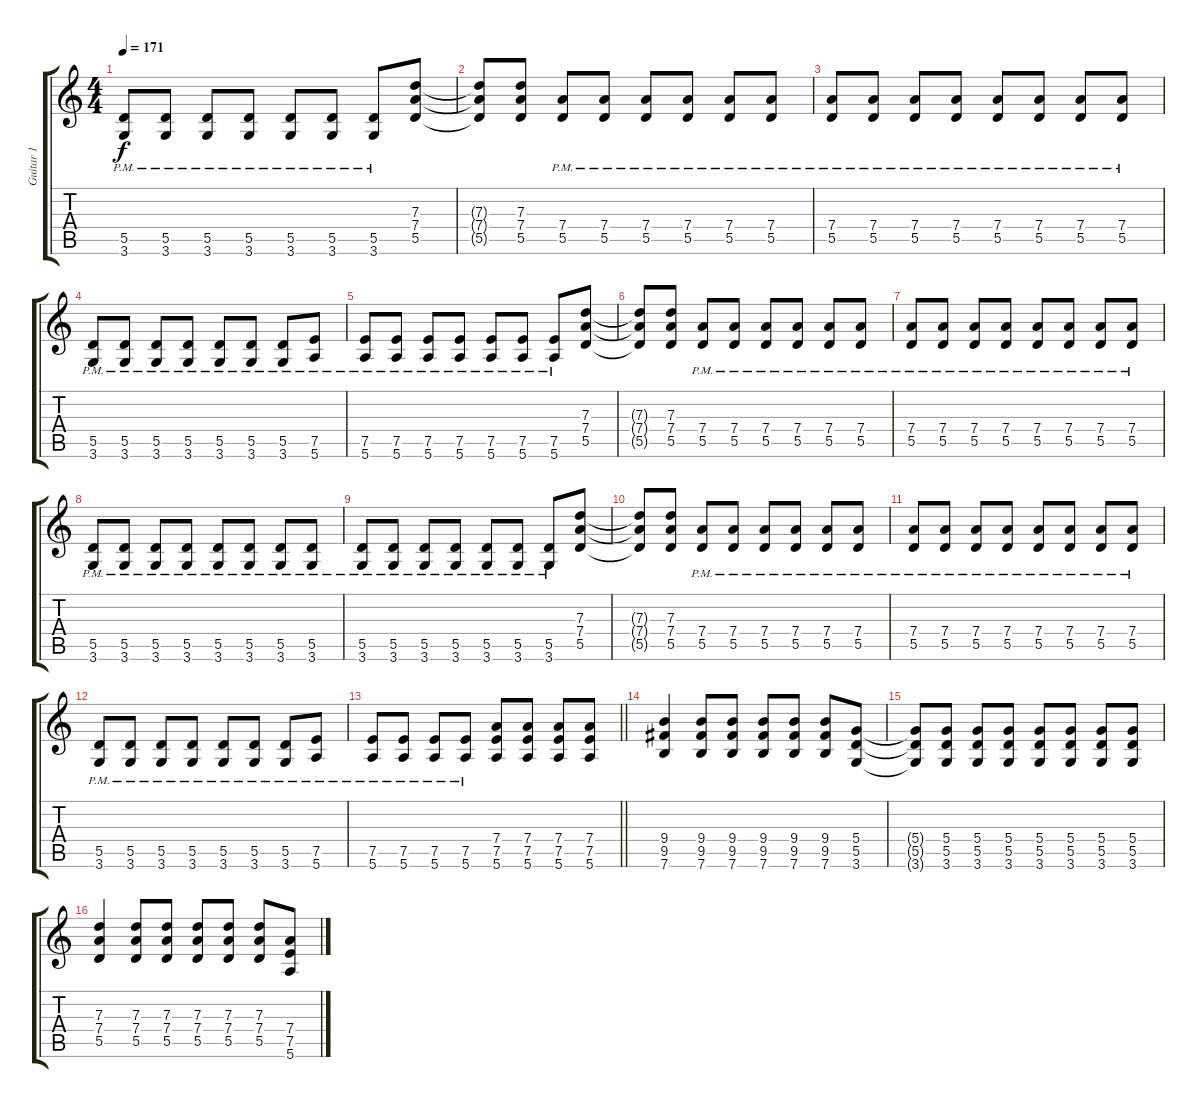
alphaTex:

\track ("Guitar 1" "Guitar 1") {instrument overdrivenguitar}
\staff {score tabs}
\tuning (E4 B3 G3 D3 A2 E2) {hide}
\ts (4 4)
\tempo 171
\clef g2
\ks c
(5.5{pm} 3.6{pm}).8{dy f} (5.5{pm} 3.6{pm}).8 (5.5{pm} 3.6{pm}).8 (5.5{pm} 3.6{pm}).8 (5.5{pm} 3.6{pm}).8 (5.5{pm} 3.6{pm}).8 (5.5{pm} 3.6{pm}).8 (7.3 7.4 5.5).8 |
(7.3{t} 7.4{t} 5.5{t}).8 (7.3 7.4 5.5).8 (7.4{pm} 5.5{pm}).8 (7.4{pm} 5.5{pm}).8 (7.4{pm} 5.5{pm}).8 (7.4{pm} 5.5{pm}).8 (7.4{pm} 5.5{pm}).8 (7.4{pm} 5.5{pm}).8 |
(7.4{pm} 5.5{pm}).8 (7.4{pm} 5.5{pm}).8 (7.4{pm} 5.5{pm}).8 (7.4{pm} 5.5{pm}).8 (7.4{pm} 5.5{pm}).8 (7.4{pm} 5.5{pm}).8 (7.4{pm} 5.5{pm}).8 (7.4{pm} 5.5{pm}).8 |
(5.5{pm} 3.6{pm}).8 (5.5{pm} 3.6{pm}).8 (5.5{pm} 3.6{pm}).8 (5.5{pm} 3.6{pm}).8 (5.5{pm} 3.6{pm}).8 (5.5{pm} 3.6{pm}).8 (5.5{pm} 3.6{pm}).8 (7.5{pm} 5.6{pm}).8 |
(7.5{pm} 5.6{pm}).8 (7.5{pm} 5.6{pm}).8 (7.5{pm} 5.6{pm}).8 (7.5{pm} 5.6{pm}).8 (7.5{pm} 5.6{pm}).8 (7.5{pm} 5.6{pm}).8 (7.5{pm} 5.6{pm}).8 (7.3 7.4 5.5).8 |
(7.3{t} 7.4{t} 5.5{t}).8 (7.3 7.4 5.5).8 (7.4{pm} 5.5{pm}).8 (7.4{pm} 5.5{pm}).8 (7.4{pm} 5.5{pm}).8 (7.4{pm} 5.5{pm}).8 (7.4{pm} 5.5{pm}).8 (7.4{pm} 5.5{pm}).8 |
(7.4{pm} 5.5{pm}).8 (7.4{pm} 5.5{pm}).8 (7.4{pm} 5.5{pm}).8 (7.4{pm} 5.5{pm}).8 (7.4{pm} 5.5{pm}).8 (7.4{pm} 5.5{pm}).8 (7.4{pm} 5.5{pm}).8 (7.4{pm} 5.5{pm}).8 |
(5.5{pm} 3.6{pm}).8 (5.5{pm} 3.6{pm}).8 (5.5{pm} 3.6{pm}).8 (5.5{pm} 3.6{pm}).8 (5.5{pm} 3.6{pm}).8 (5.5{pm} 3.6{pm}).8 (5.5{pm} 3.6{pm}).8 (5.5{pm} 3.6{pm}).8 |
(5.5{pm} 3.6{pm}).8 (5.5{pm} 3.6{pm}).8 (5.5{pm} 3.6{pm}).8 (5.5{pm} 3.6{pm}).8 (5.5{pm} 3.6{pm}).8 (5.5{pm} 3.6{pm}).8 (5.5{pm} 3.6{pm}).8 (7.3 7.4 5.5).8 |
(7.3{t} 7.4{t} 5.5{t}).8 (7.3 7.4 5.5).8 (7.4{pm} 5.5{pm}).8 (7.4{pm} 5.5{pm}).8 (7.4{pm} 5.5{pm}).8 (7.4{pm} 5.5{pm}).8 (7.4{pm} 5.5{pm}).8 (7.4{pm} 5.5{pm}).8 |
(7.4{pm} 5.5{pm}).8 (7.4{pm} 5.5{pm}).8 (7.4{pm} 5.5{pm}).8 (7.4{pm} 5.5{pm}).8 (7.4{pm} 5.5{pm}).8 (7.4{pm} 5.5{pm}).8 (7.4{pm} 5.5{pm}).8 (7.4{pm} 5.5{pm}).8 |
(5.5{pm} 3.6{pm}).8 (5.5{pm} 3.6{pm}).8 (5.5{pm} 3.6{pm}).8 (5.5{pm} 3.6{pm}).8 (5.5{pm} 3.6{pm}).8 (5.5{pm} 3.6{pm}).8 (5.5{pm} 3.6{pm}).8 (7.5{pm} 5.6{pm}).8 |
\barLineRight lightlight
(7.5{pm} 5.6{pm}).8 (7.5{pm} 5.6{pm}).8 (7.5{pm} 5.6{pm}).8 (7.5{pm} 5.6{pm}).8 (7.4 7.5 5.6).8 (7.4 7.5 5.6).8 (7.4 7.5 5.6).8 (7.4 7.5 5.6).8 |
(9.4 9.5 7.6).4 (9.4 9.5 7.6).8 (9.4 9.5 7.6).8 (9.4 9.5 7.6).8 (9.4 9.5 7.6).8 (9.4 9.5 7.6).8 (5.4 5.5 3.6).8 |
(5.4{t} 5.5{t} 3.6{t}).8 (5.4 5.5 3.6).8 (5.4 5.5 3.6).8 (5.4 5.5 3.6).8 (5.4 5.5 3.6).8 (5.4 5.5 3.6).8 (5.4 5.5 3.6).8 (5.4 5.5 3.6).8 |
(7.3 7.4 5.5).4 (7.3 7.4 5.5).8 (7.3 7.4 5.5).8 (7.3 7.4 5.5).8 (7.3 7.4 5.5).8 (7.3 7.4 5.5).8 (7.4 7.5 5.6).8
